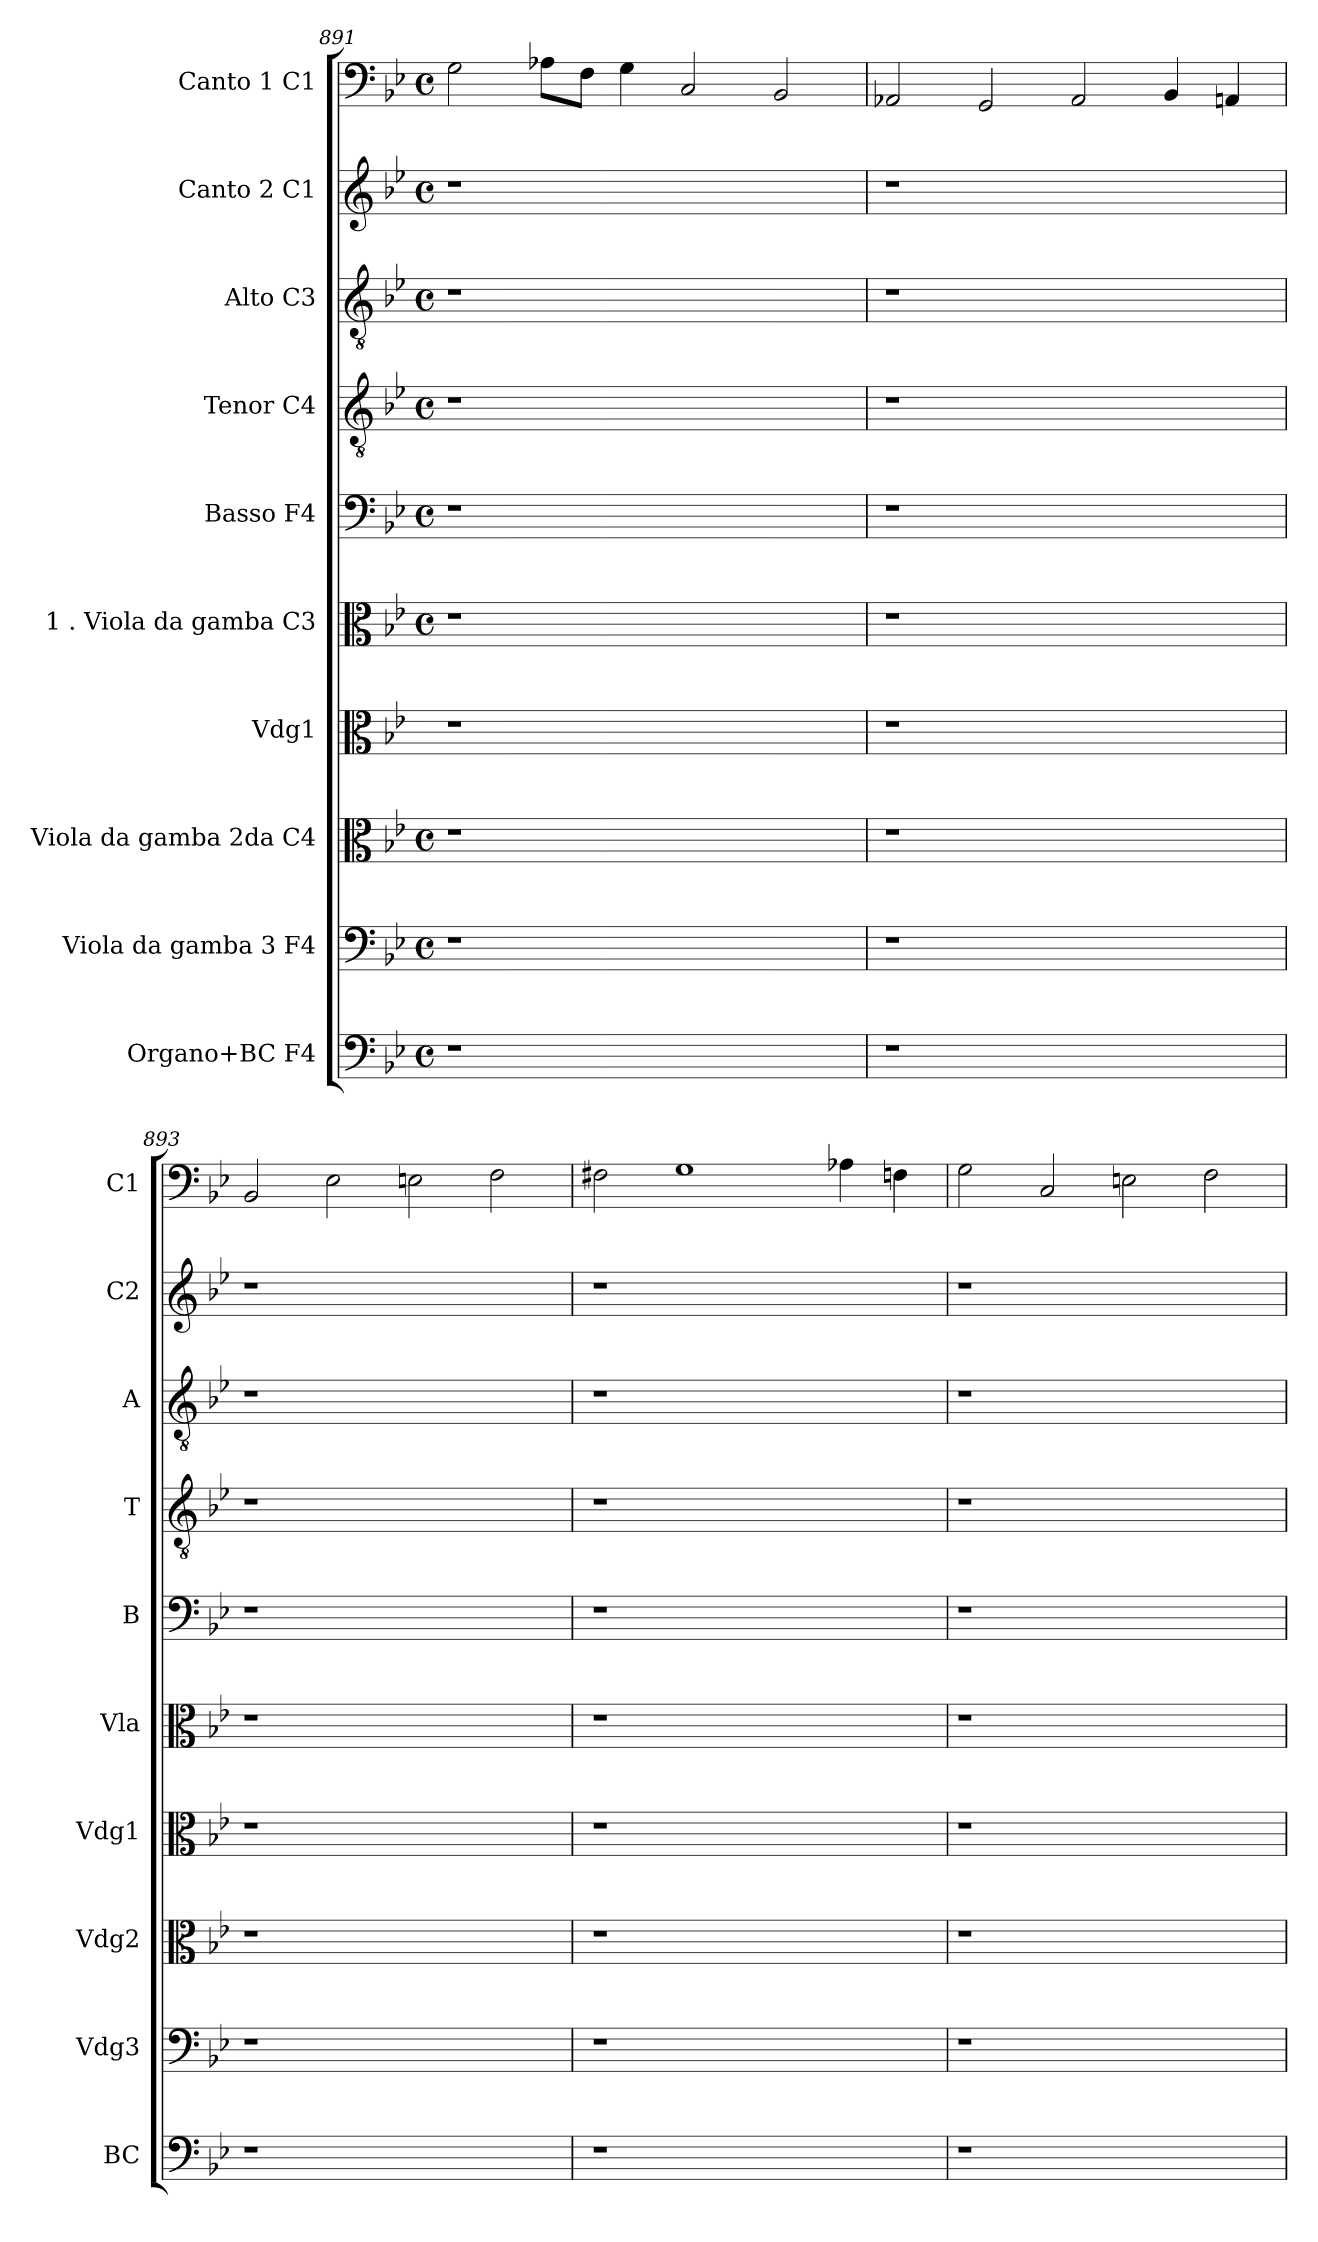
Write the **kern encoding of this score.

**kern	**kern	**kern	**kern	**kern	**kern	**kern	**kern	**kern	**kern
*part10	*part9	*part8	*part7	*part6	*part5	*part4	*part3	*part2	*part1
*staff10	*staff9	*staff8	*staff7	*staff6	*staff5	*staff4	*staff3	*staff2	*staff1
*I"Organo+BC F4	*I"Viola da gamba 3 F4	*I"Viola da gamba 2da C4	*I"Vdg1	*I"1 . Viola da gamba C3	*I"Basso F4	*I"Tenor C4	*I"Alto C3	*I"Canto 2 C1	*I"Canto 1 C1
*I'BC	*I'Vdg3	*I'Vdg2	*I'Vdg1	*I'Vla	*I'B	*I'T	*I'A	*I'C2	*I'C1
*clefF4	*clefF4	*clefC3	*clefC3	*clefC3	*clefF4	*clefGv2	*clefGv2	*clefG2	*clefF4
*k[b-e-]	*k[b-e-]	*k[b-e-]	*k[b-e-]	*k[b-e-]	*k[b-e-]	*k[b-e-]	*k[b-e-]	*k[b-e-]	*k[b-e-]
*B-:	*B-:	*B-:	*B-:	*B-:	*B-:	*B-:	*B-:	*B-:	*B-:
*M4/4	*M4/4	*M4/4	*	*M4/4	*M4/4	*M4/4	*M4/4	*M4/4	*M4/4
*met(c)	*met(c)	*met(c)	*	*met(c)	*met(c)	*met(c)	*met(c)	*met(c)	*met(c)
=891	=891	=891	=891	=891	=891	=891	=891	=891	=891
1r	1r	1r	1r	1r	1r	1r	1r	1r	2G\
.	.	.	.	.	.	.	.	.	8A-X\L
.	.	.	.	.	.	.	.	.	8F\J
.	.	.	.	.	.	.	.	.	4G\
1ryy	1ryy	1ryy	1ryy	1ryy	1ryy	1ryy	1ryy	1ryy	2C/
.	.	.	.	.	.	.	.	.	2BB-/
=892	=892	=892	=892	=892	=892	=892	=892	=892	=892
1r	1r	1r	1r	1r	1r	1r	1r	1r	2AA-X/
.	.	.	.	.	.	.	.	.	2GG/
1ryy	1ryy	1ryy	1ryy	1ryy	1ryy	1ryy	1ryy	1ryy	2AA-/
.	.	.	.	.	.	.	.	.	4BB-/
.	.	.	.	.	.	.	.	.	4AAn/
=893	=893	=893	=893	=893	=893	=893	=893	=893	=893
1r	1r	1r	1r	1r	1r	1r	1r	1r	2BB-/
.	.	.	.	.	.	.	.	.	2E-\
1ryy	1ryy	1ryy	1ryy	1ryy	1ryy	1ryy	1ryy	1ryy	2En\
.	.	.	.	.	.	.	.	.	2F\
!!LO:LB:g=z
=894	=894	=894	=894	=894	=894	=894	=894	=894	=894
1r	1r	1r	1r	1r	1r	1r	1r	1r	2F#X\
.	.	.	.	.	.	.	.	.	1G
1ryy	1ryy	1ryy	1ryy	1ryy	1ryy	1ryy	1ryy	1ryy	.
.	.	.	.	.	.	.	.	.	4A-X\
.	.	.	.	.	.	.	.	.	4Fn\
=895	=895	=895	=895	=895	=895	=895	=895	=895	=895
1r	1r	1r	1r	1r	1r	1r	1r	1r	2G\
.	.	.	.	.	.	.	.	.	2C/
1ryy	1ryy	1ryy	1ryy	1ryy	1ryy	1ryy	1ryy	1ryy	2En\
.	.	.	.	.	.	.	.	.	2F\
=	=	=	=	=	=	=	=	=	=
*-	*-	*-	*-	*-	*-	*-	*-	*-	*-
